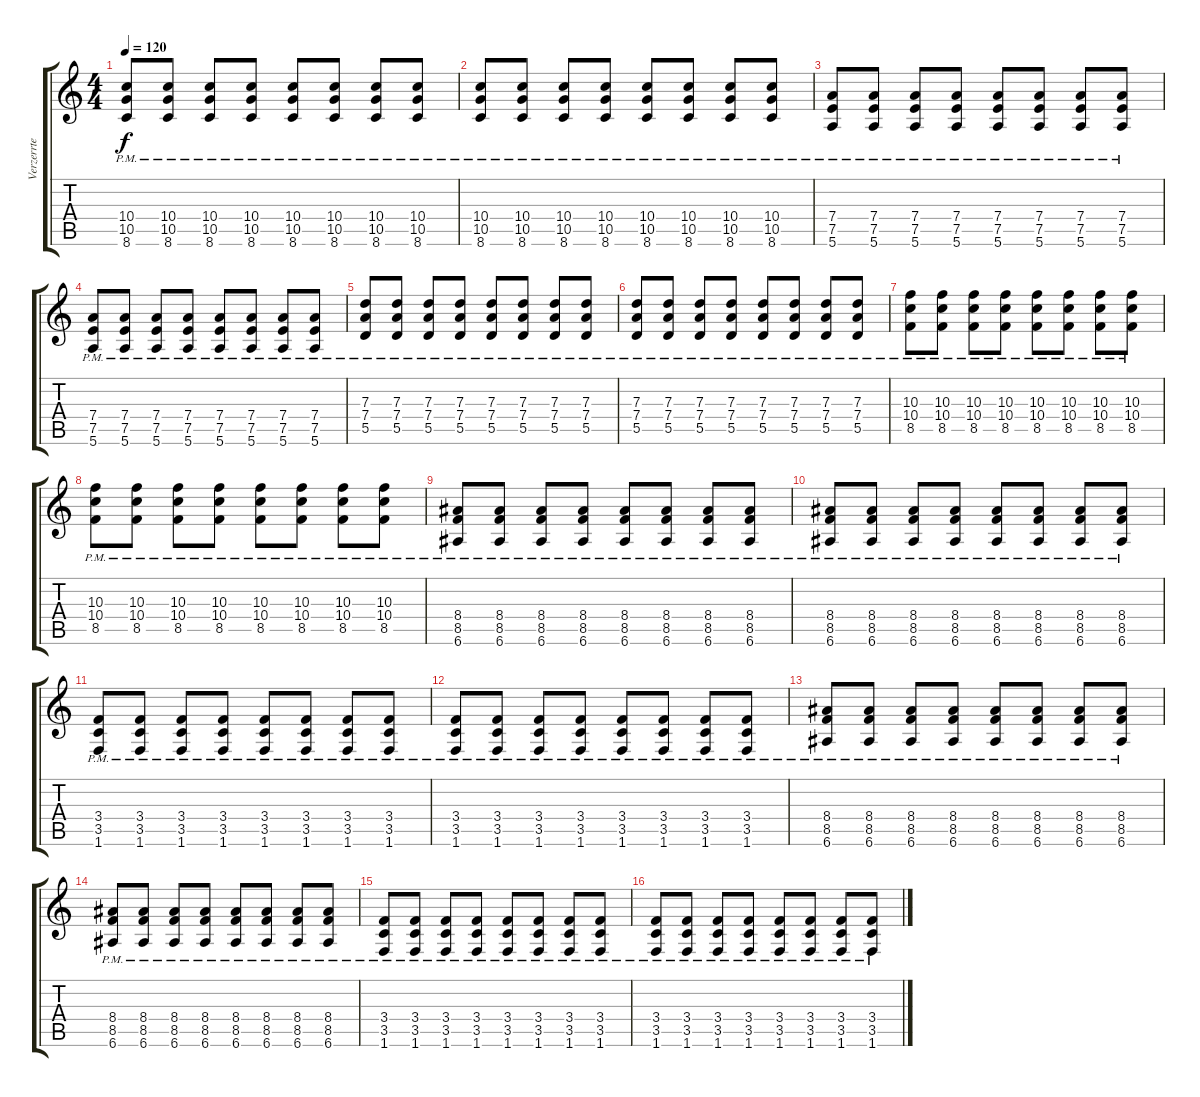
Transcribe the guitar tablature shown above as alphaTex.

\track ("Verzerrte Gitarre" "Verzerrte ") {instrument distortionguitar}
\staff {score tabs}
\tuning (E4 B3 G3 D3 A2 E2) {hide}
\ts (4 4)
\tempo 120
\clef g2
\ks c
(10.4{pm} 10.5{pm} 8.6{pm}).8{dy f} (10.4{pm} 10.5{pm} 8.6{pm}).8 (10.4{pm} 10.5{pm} 8.6{pm}).8 (10.4{pm} 10.5{pm} 8.6{pm}).8 (10.4{pm} 10.5{pm} 8.6{pm}).8 (10.4{pm} 10.5{pm} 8.6{pm}).8 (10.4{pm} 10.5{pm} 8.6{pm}).8 (10.4{pm} 10.5{pm} 8.6{pm}).8 |
(10.4{pm} 10.5{pm} 8.6{pm}).8 (10.4{pm} 10.5{pm} 8.6{pm}).8 (10.4{pm} 10.5{pm} 8.6{pm}).8 (10.4{pm} 10.5{pm} 8.6{pm}).8 (10.4{pm} 10.5{pm} 8.6{pm}).8 (10.4{pm} 10.5{pm} 8.6{pm}).8 (10.4{pm} 10.5{pm} 8.6{pm}).8 (10.4{pm} 10.5{pm} 8.6{pm}).8 |
(7.4{pm} 7.5{pm} 5.6{pm}).8 (7.4{pm} 7.5{pm} 5.6{pm}).8 (7.4{pm} 7.5{pm} 5.6{pm}).8 (7.4{pm} 7.5{pm} 5.6{pm}).8 (7.4{pm} 7.5{pm} 5.6{pm}).8 (7.4{pm} 7.5{pm} 5.6{pm}).8 (7.4{pm} 7.5{pm} 5.6{pm}).8 (7.4{pm} 7.5{pm} 5.6{pm}).8 |
(7.4{pm} 7.5{pm} 5.6{pm}).8 (7.4{pm} 7.5{pm} 5.6{pm}).8 (7.4{pm} 7.5{pm} 5.6{pm}).8 (7.4{pm} 7.5{pm} 5.6{pm}).8 (7.4{pm} 7.5{pm} 5.6{pm}).8 (7.4{pm} 7.5{pm} 5.6{pm}).8 (7.4{pm} 7.5{pm} 5.6{pm}).8 (7.4{pm} 7.5{pm} 5.6{pm}).8 |
(7.3{pm} 7.4{pm} 5.5{pm}).8 (7.3{pm} 7.4{pm} 5.5{pm}).8 (7.3{pm} 7.4{pm} 5.5{pm}).8 (7.3{pm} 7.4{pm} 5.5{pm}).8 (7.3{pm} 7.4{pm} 5.5{pm}).8 (7.3{pm} 7.4{pm} 5.5{pm}).8 (7.3{pm} 7.4{pm} 5.5{pm}).8 (7.3{pm} 7.4{pm} 5.5{pm}).8 |
(7.3{pm} 7.4{pm} 5.5{pm}).8 (7.3{pm} 7.4{pm} 5.5{pm}).8 (7.3{pm} 7.4{pm} 5.5{pm}).8 (7.3{pm} 7.4{pm} 5.5{pm}).8 (7.3{pm} 7.4{pm} 5.5{pm}).8 (7.3{pm} 7.4{pm} 5.5{pm}).8 (7.3{pm} 7.4{pm} 5.5{pm}).8 (7.3{pm} 7.4{pm} 5.5{pm}).8 |
(10.3{pm} 10.4{pm} 8.5{pm}).8 (10.3{pm} 10.4{pm} 8.5{pm}).8 (10.3{pm} 10.4{pm} 8.5{pm}).8 (10.3{pm} 10.4{pm} 8.5{pm}).8 (10.3{pm} 10.4{pm} 8.5{pm}).8 (10.3{pm} 10.4{pm} 8.5{pm}).8 (10.3{pm} 10.4{pm} 8.5{pm}).8 (10.3{pm} 10.4{pm} 8.5{pm}).8 |
(10.3{pm} 10.4{pm} 8.5{pm}).8 (10.3{pm} 10.4{pm} 8.5{pm}).8 (10.3{pm} 10.4{pm} 8.5{pm}).8 (10.3{pm} 10.4{pm} 8.5{pm}).8 (10.3{pm} 10.4{pm} 8.5{pm}).8 (10.3{pm} 10.4{pm} 8.5{pm}).8 (10.3{pm} 10.4{pm} 8.5{pm}).8 (10.3{pm} 10.4{pm} 8.5{pm}).8 |
(8.4{pm} 8.5{pm} 6.6{pm}).8 (8.4{pm} 8.5{pm} 6.6{pm}).8 (8.4{pm} 8.5{pm} 6.6{pm}).8 (8.4{pm} 8.5{pm} 6.6{pm}).8 (8.4{pm} 8.5{pm} 6.6{pm}).8 (8.4{pm} 8.5{pm} 6.6{pm}).8 (8.4{pm} 8.5{pm} 6.6{pm}).8 (8.4{pm} 8.5{pm} 6.6{pm}).8 |
(8.4{pm} 8.5{pm} 6.6{pm}).8 (8.4{pm} 8.5{pm} 6.6{pm}).8 (8.4{pm} 8.5{pm} 6.6{pm}).8 (8.4{pm} 8.5{pm} 6.6{pm}).8 (8.4{pm} 8.5{pm} 6.6{pm}).8 (8.4{pm} 8.5{pm} 6.6{pm}).8 (8.4{pm} 8.5{pm} 6.6{pm}).8 (8.4{pm} 8.5{pm} 6.6{pm}).8 |
(3.4{pm} 3.5{pm} 1.6{pm}).8 (3.4{pm} 3.5{pm} 1.6{pm}).8 (3.4{pm} 3.5{pm} 1.6{pm}).8 (3.4{pm} 3.5{pm} 1.6{pm}).8 (3.4{pm} 3.5{pm} 1.6{pm}).8 (3.4{pm} 3.5{pm} 1.6{pm}).8 (3.4{pm} 3.5{pm} 1.6{pm}).8 (3.4{pm} 3.5{pm} 1.6{pm}).8 |
(3.4{pm} 3.5{pm} 1.6{pm}).8 (3.4{pm} 3.5{pm} 1.6{pm}).8 (3.4{pm} 3.5{pm} 1.6{pm}).8 (3.4{pm} 3.5{pm} 1.6{pm}).8 (3.4{pm} 3.5{pm} 1.6{pm}).8 (3.4{pm} 3.5{pm} 1.6{pm}).8 (3.4{pm} 3.5{pm} 1.6{pm}).8 (3.4{pm} 3.5{pm} 1.6{pm}).8 |
(8.4{pm} 8.5{pm} 6.6{pm}).8 (8.4{pm} 8.5{pm} 6.6{pm}).8 (8.4{pm} 8.5{pm} 6.6{pm}).8 (8.4{pm} 8.5{pm} 6.6{pm}).8 (8.4{pm} 8.5{pm} 6.6{pm}).8 (8.4{pm} 8.5{pm} 6.6{pm}).8 (8.4{pm} 8.5{pm} 6.6{pm}).8 (8.4{pm} 8.5{pm} 6.6{pm}).8 |
(8.4{pm} 8.5{pm} 6.6{pm}).8 (8.4{pm} 8.5{pm} 6.6{pm}).8 (8.4{pm} 8.5{pm} 6.6{pm}).8 (8.4{pm} 8.5{pm} 6.6{pm}).8 (8.4{pm} 8.5{pm} 6.6{pm}).8 (8.4{pm} 8.5{pm} 6.6{pm}).8 (8.4{pm} 8.5{pm} 6.6{pm}).8 (8.4{pm} 8.5{pm} 6.6{pm}).8 |
(3.4{pm} 3.5{pm} 1.6{pm}).8 (3.4{pm} 3.5{pm} 1.6{pm}).8 (3.4{pm} 3.5{pm} 1.6{pm}).8 (3.4{pm} 3.5{pm} 1.6{pm}).8 (3.4{pm} 3.5{pm} 1.6{pm}).8 (3.4{pm} 3.5{pm} 1.6{pm}).8 (3.4{pm} 3.5{pm} 1.6{pm}).8 (3.4{pm} 3.5{pm} 1.6{pm}).8 |
(3.4{pm} 3.5{pm} 1.6{pm}).8 (3.4{pm} 3.5{pm} 1.6{pm}).8 (3.4{pm} 3.5{pm} 1.6{pm}).8 (3.4{pm} 3.5{pm} 1.6{pm}).8 (3.4{pm} 3.5{pm} 1.6{pm}).8 (3.4{pm} 3.5{pm} 1.6{pm}).8 (3.4{pm} 3.5{pm} 1.6{pm}).8 (3.4{pm} 3.5{pm} 1.6{pm}).8
